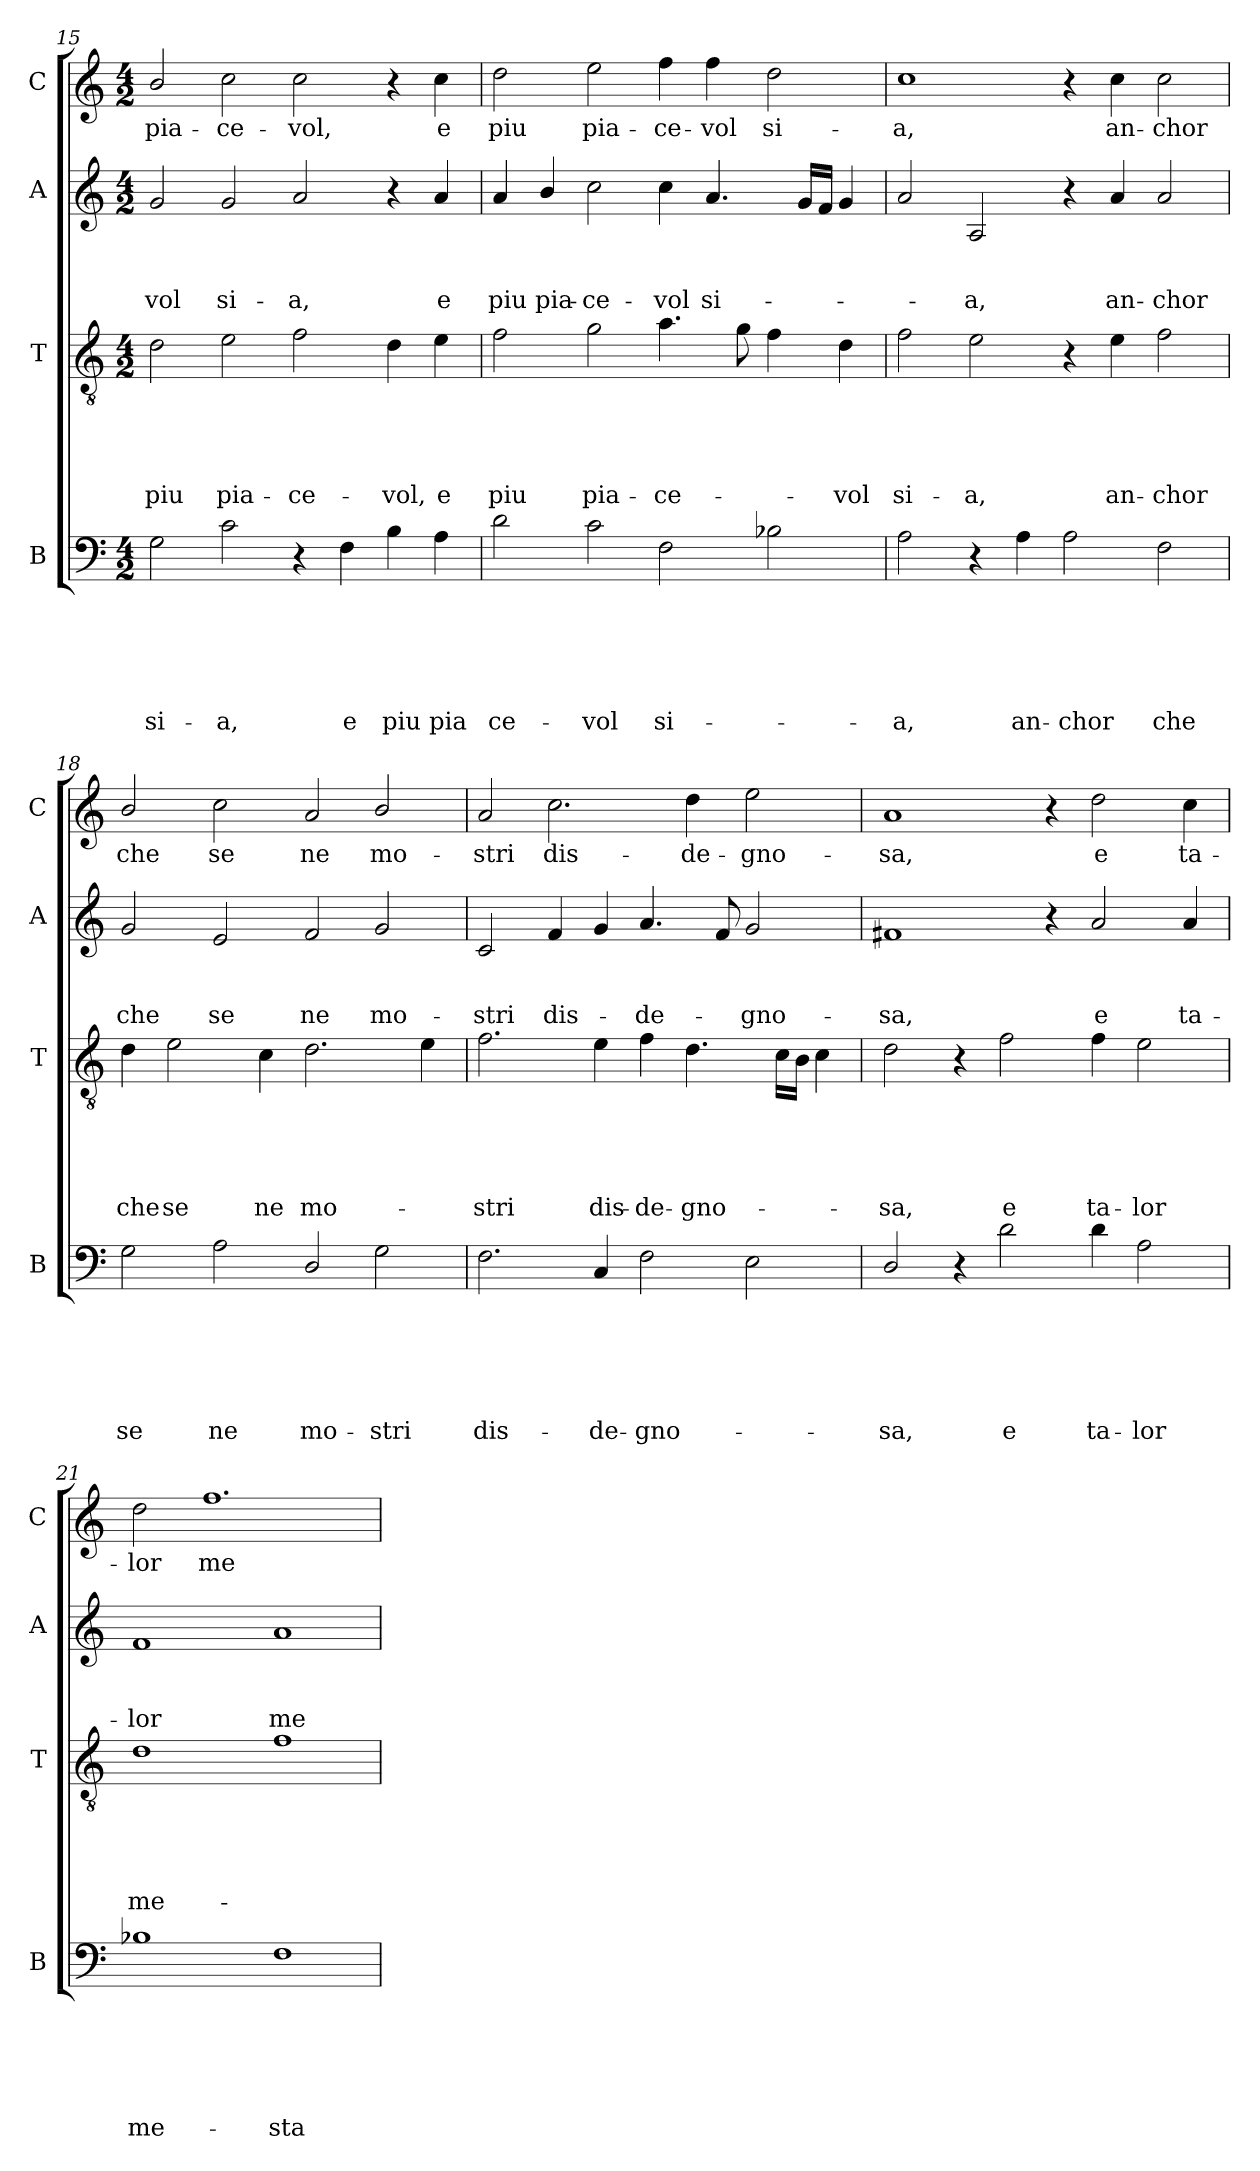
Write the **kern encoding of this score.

**kern	**text	**text	**text	**text	**text	**text	**kern	**text	**text	**text	**text	**text	**kern	**text	**text	**text	**kern	**text
*part4	*part4	*part4	*part4	*part4	*part4	*part4	*part3	*part3	*part3	*part3	*part3	*part3	*part2	*part2	*part2	*part2	*part1	*part1
*staff4	*staff4	*staff4	*staff4	*staff4	*staff4	*staff4	*staff3	*staff3	*staff3	*staff3	*staff3	*staff3	*staff2	*staff2	*staff2	*staff2	*staff1	*staff1
*I"B	*	*	*	*	*	*	*I"T	*	*	*	*	*	*I"A	*	*	*	*I"C	*
*I'B	*	*	*	*	*	*	*I'T	*	*	*	*	*	*I'A	*	*	*	*I'C	*
*clefF4	*	*	*	*	*	*	*clefGv2	*	*	*	*	*	*clefG2	*	*	*	*clefG2	*
*k[]	*	*	*	*	*	*	*k[]	*	*	*	*	*	*k[]	*	*	*	*k[]	*
*C:	*	*	*	*	*	*	*C:	*	*	*	*	*	*C:	*	*	*	*C:	*
*M4/2	*	*	*	*	*	*	*M4/2	*	*	*	*	*	*M4/2	*	*	*	*M4/2	*
=15	=15	=15	=15	=15	=15	=15	=15	=15	=15	=15	=15	=15	=15	=15	=15	=15	=15	=15
!	!	!	!	!	!	!LO:LY:b	!	!	!	!	!	!LO:LY:b	!	!	!	!LO:LY:b	!	!LO:LY:b
2G\	.	.	.	.	.	si-	2d\	.	.	.	.	piu	2g/	.	.	-vol	2b/	pia-
!	!	!	!	!	!	!LO:LY:b	!	!	!	!	!	!LO:LY:b	!	!	!	!LO:LY:b	!	!LO:LY:b
2c\	.	.	.	.	.	-a,	2e\	.	.	.	.	pia-	2g/	.	.	si-	2cc\	-ce-
!	!	!	!	!	!	!	!	!	!	!	!	!LO:LY:b	!	!	!	!LO:LY:b	!	!LO:LY:b
4r	.	.	.	.	.	.	2f\	.	.	.	.	-ce-	2a/	.	.	-a,	2cc\	-vol,
!	!	!	!	!	!	!LO:LY:b	!	!	!	!	!	!	!	!	!	!	!	!
4F\	.	.	.	.	.	e	.	.	.	.	.	.	.	.	.	.	.	.
!	!	!	!	!	!	!LO:LY:b	!	!	!	!	!	!LO:LY:b	!	!	!	!	!	!
4B\	.	.	.	.	.	piu	4d\	.	.	.	.	-vol,	4r	.	.	.	4r	.
!	!	!	!	!	!	!LO:LY:b	!	!	!	!	!	!LO:LY:b	!	!	!	!LO:LY:b	!	!LO:LY:b
4A\	.	.	.	.	.	pia	4e\	.	.	.	.	e	4a/	.	.	e	4cc\	e
=16	=16	=16	=16	=16	=16	=16	=16	=16	=16	=16	=16	=16	=16	=16	=16	=16	=16	=16
!	!	!	!	!	!	!LO:LY:b	!	!	!	!	!	!LO:LY:b	!	!	!	!LO:LY:b	!	!LO:LY:b
2d\	.	.	.	.	.	ce-	2f\	.	.	.	.	piu	4a/	.	.	piu	2dd\	piu
!	!	!	!	!	!	!	!	!	!	!	!	!	!	!	!	!LO:LY:b	!	!
.	.	.	.	.	.	.	.	.	.	.	.	.	4b/	.	.	pia-	.	.
!	!	!	!	!	!	!LO:LY:b	!	!	!	!	!	!LO:LY:b	!	!	!	!LO:LY:b:rj	!	!LO:LY:b
2c\	.	.	.	.	.	-vol	2g\	.	.	.	.	pia-	2cc\	.	.	-ce-	2ee\	pia-
!	!	!	!	!	!	!LO:LY:b	!	!	!	!	!	!LO:LY:b	!	!	!	!LO:LY:b	!	!LO:LY:b
2F\	.	.	.	.	.	si-	4.a\	.	.	.	.	-ce-	4cc\	.	.	-vol	4ff\	-ce-
!	!	!	!	!	!	!	!	!	!	!	!	!	!	!	!	!LO:LY:b	!	!LO:LY:b:rj
.	.	.	.	.	.	.	.	.	.	.	.	.	4.a/	.	.	si-	4ff\	-vol
.	.	.	.	.	.	.	8g\	.	.	.	.	.	.	.	.	.	.	.
!	!	!	!	!	!	!	!	!	!	!	!	!	!	!	!	!	!	!LO:LY:b
2B-X\	.	.	.	.	.	.	4f\	.	.	.	.	.	.	.	.	.	2dd\	si-
.	.	.	.	.	.	.	.	.	.	.	.	.	16g/LL	.	.	.	.	.
.	.	.	.	.	.	.	.	.	.	.	.	.	16f/JJ	.	.	.	.	.
!	!	!	!	!	!	!	!	!	!	!	!	!LO:LY:b	!	!	!	!	!	!
.	.	.	.	.	.	.	4d\	.	.	.	.	-vol	4g/	.	.	.	.	.
=17	=17	=17	=17	=17	=17	=17	=17	=17	=17	=17	=17	=17	=17	=17	=17	=17	=17	=17
!	!	!	!	!	!	!LO:LY:b	!	!	!	!	!	!LO:LY:b	!	!	!	!	!	!LO:LY:b
2A\	.	.	.	.	.	-a,	2f\	.	.	.	.	si-	2a/	.	.	.	1cc	-a,
!	!	!	!	!	!	!	!	!	!	!	!	!LO:LY:b	!	!	!	!LO:LY:b	!	!
4r	.	.	.	.	.	.	2e\	.	.	.	.	-a,	2A/	.	.	-a,	.	.
!	!	!	!	!	!	!LO:LY:b	!	!	!	!	!	!	!	!	!	!	!	!
4A\	.	.	.	.	.	an-	.	.	.	.	.	.	.	.	.	.	.	.
!	!	!	!	!	!	!LO:LY:b	!	!	!	!	!	!	!	!	!	!	!	!
2A\	.	.	.	.	.	-chor	4r	.	.	.	.	.	4r	.	.	.	4r	.
!	!	!	!	!	!	!	!	!	!	!	!	!LO:LY:b	!	!	!	!LO:LY:b	!	!LO:LY:b
.	.	.	.	.	.	.	4e\	.	.	.	.	an-	4a/	.	.	an-	4cc\	an-
!	!	!	!	!	!	!LO:LY:b	!	!	!	!	!	!LO:LY:b	!	!	!	!LO:LY:b	!	!LO:LY:b
2F\	.	.	.	.	.	che	2f\	.	.	.	.	-chor	2a/	.	.	-chor	2cc\	-chor
!!LO:LB:g=z
=18	=18	=18	=18	=18	=18	=18	=18	=18	=18	=18	=18	=18	=18	=18	=18	=18	=18	=18
!	!	!	!	!	!	!LO:LY:b	!	!	!	!	!	!LO:LY:b	!	!	!	!LO:LY:b	!	!LO:LY:b
2G\	.	.	.	.	.	se	4d\	.	.	.	.	che	2g/	.	.	che	2b/	che
!	!	!	!	!	!	!	!	!	!	!	!	!LO:LY:b	!	!	!	!	!	!
.	.	.	.	.	.	.	2e\	.	.	.	.	se	.	.	.	.	.	.
!	!	!	!	!	!	!LO:LY:b	!	!	!	!	!	!	!	!	!	!LO:LY:b	!	!LO:LY:b
2A\	.	.	.	.	.	ne	.	.	.	.	.	.	2e/	.	.	se	2cc\	se
!	!	!	!	!	!	!	!	!	!	!	!	!LO:LY:b	!	!	!	!	!	!
.	.	.	.	.	.	.	4c\	.	.	.	.	ne	.	.	.	.	.	.
!	!	!	!	!	!	!LO:LY:b	!	!	!	!	!	!LO:LY:b	!	!	!	!LO:LY:b	!	!LO:LY:b
2D/	.	.	.	.	.	mo-	2.d\	.	.	.	.	mo-	2f/	.	.	ne	2a/	ne
!	!	!	!	!	!	!LO:LY:b	!	!	!	!	!	!	!	!	!	!LO:LY:b	!	!LO:LY:b
2G\	.	.	.	.	.	-stri	.	.	.	.	.	.	2g/	.	.	mo-	2b/	mo-
.	.	.	.	.	.	.	4e\	.	.	.	.	.	.	.	.	.	.	.
=19	=19	=19	=19	=19	=19	=19	=19	=19	=19	=19	=19	=19	=19	=19	=19	=19	=19	=19
!	!	!	!	!	!	!LO:LY:b	!	!	!	!	!	!LO:LY:b	!	!	!	!LO:LY:b	!	!LO:LY:b
2.F\	.	.	.	.	.	dis-	2.f\	.	.	.	.	-stri	2c/	.	.	-stri	2a/	-stri
!	!	!	!	!	!	!	!	!	!	!	!	!	!	!	!	!LO:LY:b	!	!LO:LY:b
.	.	.	.	.	.	.	.	.	.	.	.	.	4f/	.	.	dis-	2.cc\	dis-
!	!	!	!	!	!	!LO:LY:b	!	!	!	!	!	!LO:LY:b	!	!	!	!	!	!
4C/	.	.	.	.	.	-de-	4e\	.	.	.	.	dis-	4g/	.	.	.	.	.
!	!	!	!	!	!	!LO:LY:b	!	!	!	!	!	!LO:LY:b	!	!	!	!LO:LY:b	!	!
2F\	.	.	.	.	.	-gno-	4f\	.	.	.	.	-de-	4.a/	.	.	-de-	.	.
!	!	!	!	!	!	!	!	!	!	!	!	!LO:LY:b	!	!	!	!	!	!LO:LY:b
.	.	.	.	.	.	.	4.d\	.	.	.	.	-gno-	.	.	.	.	4dd\	-de-
.	.	.	.	.	.	.	.	.	.	.	.	.	8f/	.	.	.	.	.
!	!	!	!	!	!	!	!	!	!	!	!	!	!	!	!	!LO:LY:b	!	!LO:LY:b
2E\	.	.	.	.	.	.	.	.	.	.	.	.	2g/	.	.	-gno-	2ee\	-gno-
.	.	.	.	.	.	.	16c\LL	.	.	.	.	.	.	.	.	.	.	.
.	.	.	.	.	.	.	16B\JJ	.	.	.	.	.	.	.	.	.	.	.
.	.	.	.	.	.	.	4c\	.	.	.	.	.	.	.	.	.	.	.
=20	=20	=20	=20	=20	=20	=20	=20	=20	=20	=20	=20	=20	=20	=20	=20	=20	=20	=20
!	!	!	!	!	!	!LO:LY:b	!	!	!	!	!	!LO:LY:b	!	!	!	!LO:LY:b	!	!LO:LY:b
2D/	.	.	.	.	.	-sa,	2d\	.	.	.	.	-sa,	1f#X	.	.	-sa,	1a	-sa,
4r	.	.	.	.	.	.	4r	.	.	.	.	.	.	.	.	.	.	.
!	!	!	!	!	!	!LO:LY:b	!	!	!	!	!	!LO:LY:b	!	!	!	!	!	!
2d\	.	.	.	.	.	e	2f\	.	.	.	.	e	.	.	.	.	.	.
.	.	.	.	.	.	.	.	.	.	.	.	.	4r	.	.	.	4r	.
!	!	!	!	!	!	!LO:LY:b	!	!	!	!	!	!LO:LY:b	!	!	!	!LO:LY:b	!	!LO:LY:b
4d\	.	.	.	.	.	ta-	4f\	.	.	.	.	ta-	2a/	.	.	e	2dd\	e
!	!	!	!	!	!	!LO:LY:b	!	!	!	!	!	!LO:LY:b	!	!	!	!	!	!
2A\	.	.	.	.	.	-lor	2e\	.	.	.	.	-lor	.	.	.	.	.	.
!	!	!	!	!	!	!	!	!	!	!	!	!	!	!	!	!LO:LY:b	!	!LO:LY:b
.	.	.	.	.	.	.	.	.	.	.	.	.	4a/	.	.	ta-	4cc\	ta-
=21	=21	=21	=21	=21	=21	=21	=21	=21	=21	=21	=21	=21	=21	=21	=21	=21	=21	=21
!	!	!	!	!	!	!LO:LY:b	!	!	!	!	!	!LO:LY:b	!	!	!	!LO:LY:b	!	!LO:LY:b
1B-X	.	.	.	.	.	me-	1d	.	.	.	.	me-	1f	.	.	-lor	2dd\	-lor
!	!	!	!	!	!	!	!	!	!	!	!	!	!	!	!	!	!	!LO:LY:b
.	.	.	.	.	.	.	.	.	.	.	.	.	.	.	.	.	1.ff	me-
!	!	!	!	!	!	!LO:LY:b	!	!	!	!	!	!	!	!	!	!LO:LY:b	!	!
1F	.	.	.	.	.	-sta	1f	.	.	.	.	.	1a	.	.	me-	.	.
=	=	=	=	=	=	=	=	=	=	=	=	=	=	=	=	=	=	=
*-	*-	*-	*-	*-	*-	*-	*-	*-	*-	*-	*-	*-	*-	*-	*-	*-	*-	*-
